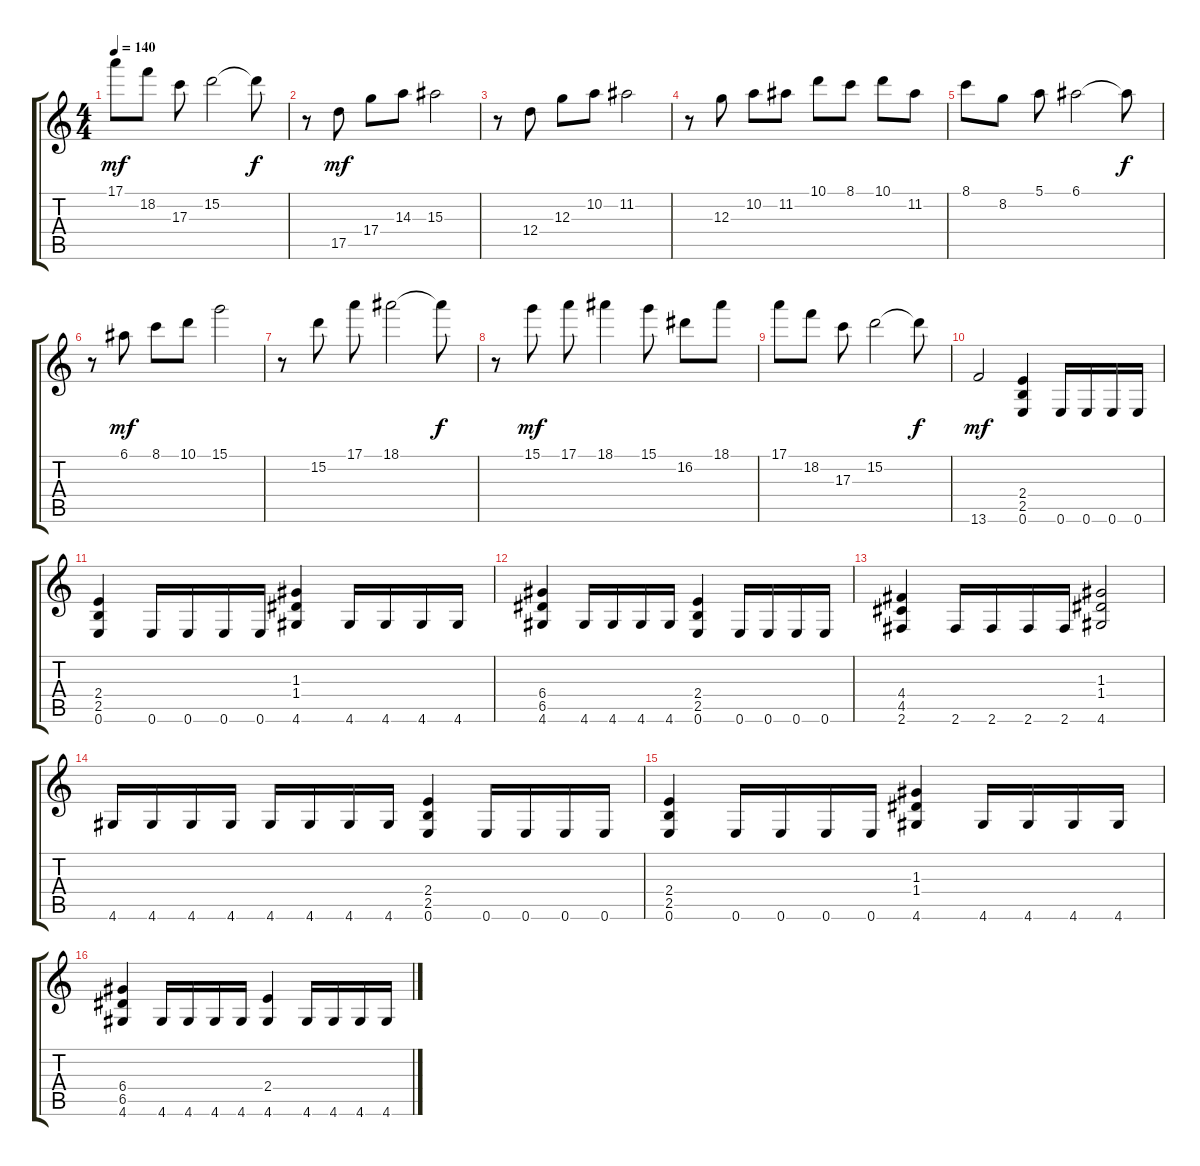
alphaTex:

\track "" {instrument overdrivenguitar}
\staff {score tabs}
\tuning (E4 B3 G3 D3 A2 E2) {hide}
\ts (4 4)
\tempo 140
\clef g2
\ks c
17.1.8{dy mf} 18.2.8 17.3.8 15.2.2 15.2{t}.8{dy f} |
r.8 17.5.8{dy mf} 17.4.8 14.3.8 15.3.2 |
r.8 12.4.8 12.3.8 10.2.8 11.2.2 |
r.8 12.3.8 10.2.8 11.2.8 10.1.8 8.1.8 10.1.8 11.2.8 |
8.1.8 8.2.8 5.1.8 6.1.2 6.1{t}.8{dy f} |
r.8 6.1.8{dy mf} 8.1.8 10.1.8 15.1.2 |
r.8 15.2.8 17.1.8 18.1.2 18.1{t}.8{dy f} |
r.8 15.1.8{dy mf} 17.1.8 18.1.4 15.1.8 16.2.8 18.1.8 |
17.1.8 18.2.8 17.3.8 15.2.2 15.2{t}.8{dy f} |
13.6.2{dy mf} (2.4 2.5 0.6).4 0.6.16 0.6.16 0.6.16 0.6.16 |
(2.4 2.5 0.6).4 0.6.16 0.6.16 0.6.16 0.6.16 (1.3 1.4 4.6).4 4.6.16 4.6.16 4.6.16 4.6.16 |
(6.4 6.5 4.6).4 4.6.16 4.6.16 4.6.16 4.6.16 (2.4 2.5 0.6).4 0.6.16 0.6.16 0.6.16 0.6.16 |
(4.4 4.5 2.6).4 2.6.16 2.6.16 2.6.16 2.6.16 (1.3 1.4 4.6).2 |
4.6.16 4.6.16 4.6.16 4.6.16 4.6.16 4.6.16 4.6.16 4.6.16 (2.4 2.5 0.6).4 0.6.16 0.6.16 0.6.16 0.6.16 |
(2.4 2.5 0.6).4 0.6.16 0.6.16 0.6.16 0.6.16 (1.3 1.4 4.6).4 4.6.16 4.6.16 4.6.16 4.6.16 |
(6.4 6.5 4.6).4 4.6.16 4.6.16 4.6.16 4.6.16 (2.4 4.6).4 4.6.16 4.6.16 4.6.16 4.6.16
